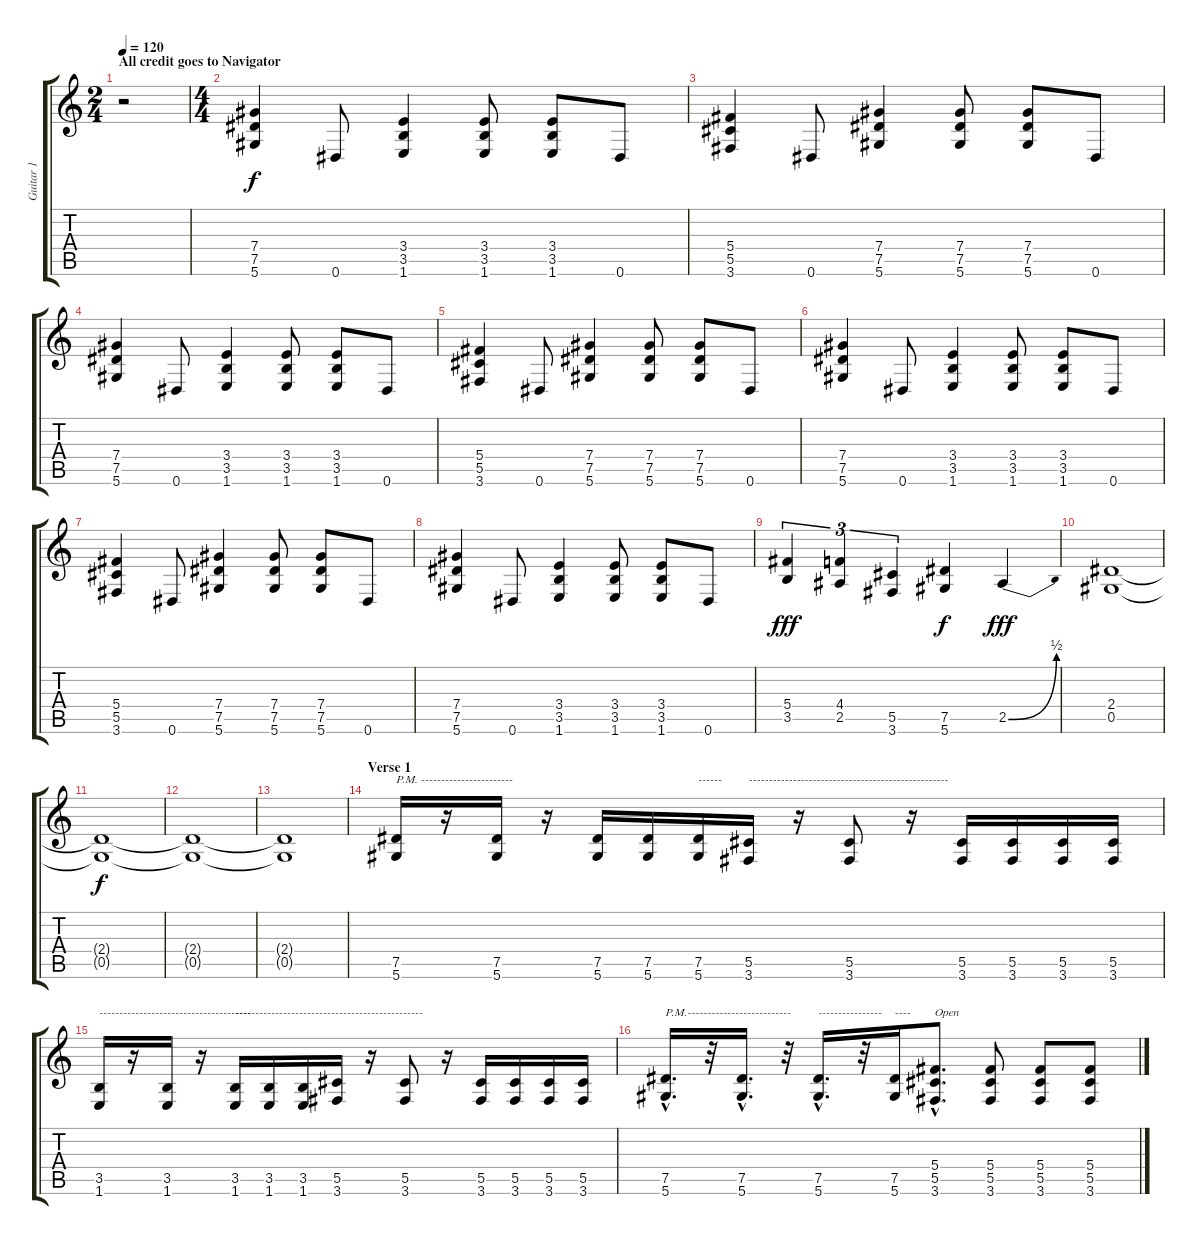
\track ("Guitar 1" "Guitar 1") {instrument acousticguitarsteel}
\staff {score tabs}
\tuning (Eb4 Bb3 Gb3 Db3 Ab2 Eb2) {hide}
\ts (2 4)
\section ("" "All credit goes to Navigator")
\tempo 120
\clef g2
\ks c
r.2{dy f instrument acousticguitarsteel} |
\ts (4 4)
(7.4 7.5 5.6).4 0.6.8 (3.4 3.5 1.6).4 (3.4 3.5 1.6).8 (3.4 3.5 1.6).8 0.6.8 |
(5.4 5.5 3.6).4 0.6.8 (7.4 7.5 5.6).4 (7.4 7.5 5.6).8 (7.4 7.5 5.6).8 0.6.8 |
(7.4 7.5 5.6).4 0.6.8 (3.4 3.5 1.6).4 (3.4 3.5 1.6).8 (3.4 3.5 1.6).8 0.6.8 |
(5.4 5.5 3.6).4 0.6.8 (7.4 7.5 5.6).4 (7.4 7.5 5.6).8 (7.4 7.5 5.6).8 0.6.8 |
(7.4 7.5 5.6).4 0.6.8 (3.4 3.5 1.6).4 (3.4 3.5 1.6).8 (3.4 3.5 1.6).8 0.6.8 |
(5.4 5.5 3.6).4 0.6.8 (7.4 7.5 5.6).4 (7.4 7.5 5.6).8 (7.4 7.5 5.6).8 0.6.8 |
(7.4 7.5 5.6).4 0.6.8 (3.4 3.5 1.6).4 (3.4 3.5 1.6).8 (3.4 3.5 1.6).8 0.6.8 |
(5.4 3.5).4{tu (3 2) dy fff} (4.4 2.5).4{tu (3 2)} (5.5 3.6).4{tu (3 2)} (7.5 5.6).4{dy f} 2.5{be (bend 0 0 60 2)}.4{dy fff} |
(2.4 0.5).1 |
(2.4{t} 0.5{t}).1{dy f} |
(2.4{t} 0.5{t}).1 |
(2.4{t} 0.5{t}).1 |
\section ("" "Verse 1")
(7.5 5.6).16{txt "P.M. -----------------------"} r.16 (7.5 5.6).16 r.16 (7.5 5.6).16 (7.5 5.6).16 (7.5 5.6).16{txt "------"} (5.5 3.6).16{txt "--------------------------------------------------"} r.16 (5.5 3.6).8 r.16 (5.5 3.6).16 (5.5 3.6).16 (5.5 3.6).16 (5.5 3.6).16 |
(3.5 1.6).16{txt "--------------------------------------"} r.16 (3.5 1.6).16 r.16 (3.5 1.6).16{txt "-----------------------------------------------"} (3.5 1.6).16 (3.5 1.6).16 (5.5 3.6).16 r.16 (5.5 3.6).8 r.16 (5.5 3.6).16 (5.5 3.6).16 (5.5 3.6).16 (5.5 3.6).16 |
(7.5{hac} 5.6{hac}).16{d txt "P.M.--------------------------"} r.32 (7.5{hac} 5.6{hac}).16{d} r.32 (7.5{hac} 5.6{hac}).16{d txt "----------------"} r.32 (7.5 5.6).16{txt "----"} (5.4{hac} 5.5{hac} 3.6{hac}).8{d txt "Open"} (5.4 5.5 3.6).8 (5.4 5.5 3.6).8 (5.4 5.5 3.6).8
